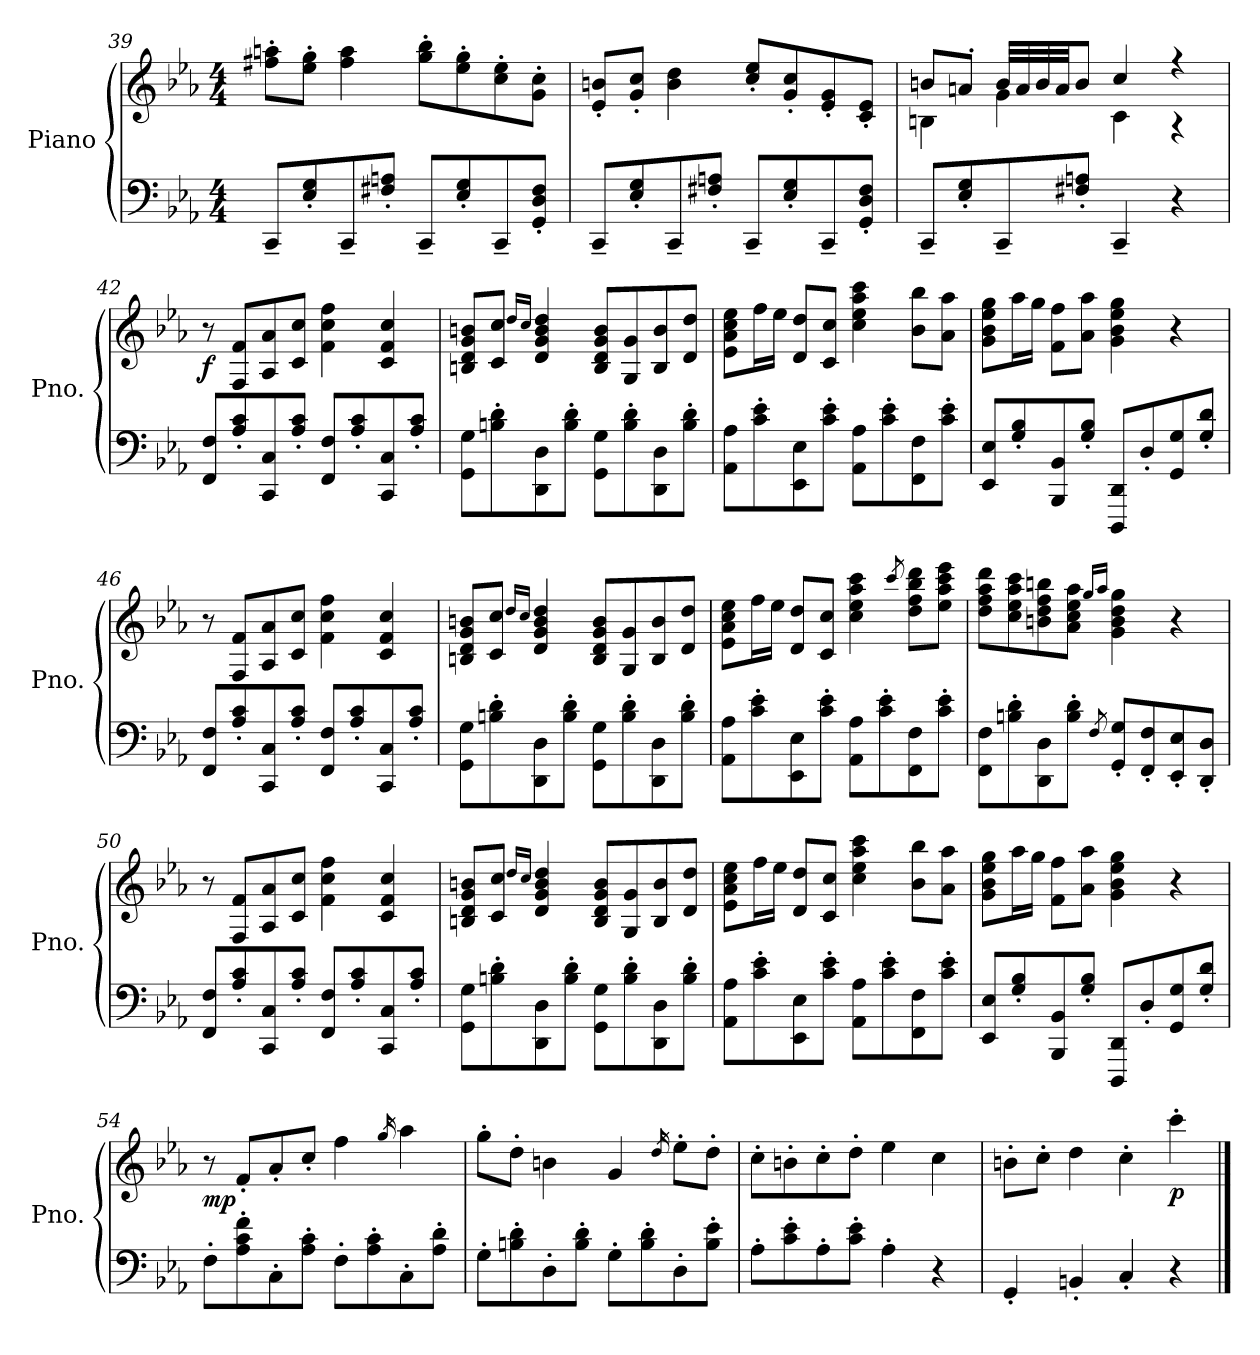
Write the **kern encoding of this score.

**kern	**kern	**dynam
*part1	*part1	*part1
*staff2	*staff1	*staff1/2
*I"Piano	*	*
*I'Pno.	*	*
*clefF4	*clefG2	*
*k[b-e-a-]	*k[b-e-a-]	*
*M4/4	*M4/4	*
=39	=39	=39
8CC~/L	8ff#X\' 8aan\'L	.
8E-/' 8G/'	8ee-\' 8gg\'J	.
8CC~/	4ff#\ 4aa\	.
8F#X/' 8An/'J	.	.
8CC~/L	8gg\' 8bb-\'L	.
8E-/' 8G/'	8ee-\' 8gg\'	.
8CC~/	8cc\' 8ee-\'	.
8GG/' 8D/' 8F#/'J	8g\' 8cc\'J	.
=40	=40	=40
8CC~/L	8e-/' 8bn/'L	.
8E-/' 8G/'	8g/' 8cc/'J	.
8CC~/	4b\ 4dd\	.
8F#X/' 8An/'J	.	.
8CC~/L	8cc/' 8ee-/'L	.
8E-/' 8G/'	8g/' 8cc/'	.
8CC~/	8e-/' 8g/'	.
8GG/' 8D/' 8F#/'J	8c/' 8e-/'J	.
!!LO:PB:g=z
=41	=41	=41
*	*^	*
8CC~/L	8bn/L	4Bn\	.
8E-/' 8G/'	8an'/J	.	.
8CC~/	32b/LLL	4g\	.
.	32a/	.	.
.	32b/	.	.
.	32a/JJ	.	.
8F#X/' 8An/'J	8b/J	.	.
4CC~/	4cc/	4c\	.
4r	4r	4r	.
=42	=42	=42	=42
!	!	!	!LO:DY:b
*	*v	*v	*
8FF/ 8F/L	8r	f
8A-/' 8c/'	8F/ 8f/L	.
8CC/ 8C/	8A-/ 8a-/	.
8A-/' 8c/'J	8c/ 8cc/J	.
8FF/ 8F/L	4f\ 4cc\ 4ff\	.
8A-/' 8c/'	.	.
8CC/ 8C/	4c/ 4f/ 4cc/	.
8A-/' 8c/'J	.	.
=43	=43	=43
8GG\ 8G\L	8Bn/ 8d/ 8g/ 8bn/L	.
8Bn\' 8d\'	8c/ 8cc/J	.
.	16qdd/LL	.
.	16qcc/JJ	.
8DD\ 8D\	4d/ 4g/ 4b/ 4dd/	.
8B\' 8d\'J	.	.
8GG\ 8G\L	8B/ 8d/ 8g/ 8b/L	.
8B\' 8d\'	8G/ 8g/	.
8DD\ 8D\	8B/ 8b/	.
8B\' 8d\'J	8d/ 8dd/J	.
!!LO:LB:g=z
=44	=44	=44
8AA-\ 8A-\L	8e-\ 8a-\ 8cc\ 8ee-\L	.
8c\' 8e-\'	16ff\L	.
.	16ee-\JJ	.
8EE-\ 8E-\	8d/ 8dd/L	.
8c\' 8e-\'J	8c/ 8cc/J	.
8AA-\ 8A-\L	4cc\ 4ee-\ 4aa-\ 4ccc\	.
8c\' 8e-\'	.	.
8FF\ 8F\	8b-\ 8bb-\L	.
8c\' 8e-\'J	8a-\ 8aa-\J	.
=45	=45	=45
8EE-/ 8E-/L	8g\ 8b-\ 8ee-\ 8gg\L	.
8G/' 8B-/'	16aa-\L	.
.	16gg\JJ	.
8BBB-/ 8BB-/	8f\ 8ff\L	.
8G/' 8B-/'J	8a-\ 8aa-\J	.
8DDD/ 8DD/L	4g\ 4b-\ 4ee-\ 4gg\	.
8D'/	.	.
8GG/ 8G/	4r	.
8G/' 8d/'J	.	.
=46	=46	=46
8FF/ 8F/L	8r	.
8A-/' 8c/'	8F/ 8f/L	.
8CC/ 8C/	8A-/ 8a-/	.
8A-/' 8c/'J	8c/ 8cc/J	.
8FF/ 8F/L	4f\ 4cc\ 4ff\	.
8A-/' 8c/'	.	.
8CC/ 8C/	4c/ 4f/ 4cc/	.
8A-/' 8c/'J	.	.
=47	=47	=47
8GG\ 8G\L	8Bn/ 8d/ 8g/ 8bn/L	.
8Bn\' 8d\'	8c/ 8cc/J	.
.	16qdd/LL	.
.	16qcc/JJ	.
8DD\ 8D\	4d/ 4g/ 4b/ 4dd/	.
8B\' 8d\'J	.	.
8GG\ 8G\L	8B/ 8d/ 8g/ 8b/L	.
8B\' 8d\'	8G/ 8g/	.
8DD\ 8D\	8B/ 8b/	.
8B\' 8d\'J	8d/ 8dd/J	.
!!LO:LB:g=z
=48	=48	=48
8AA-\ 8A-\L	8e-\ 8a-\ 8cc\ 8ee-\L	.
8c\' 8e-\'	16ff\L	.
.	16ee-\JJ	.
8EE-\ 8E-\	8d/ 8dd/L	.
8c\' 8e-\'J	8c/ 8cc/J	.
8AA-\ 8A-\L	4cc\ 4ee-\ 4aa-\ 4ccc\	.
8c\' 8e-\'	.	.
.	8qccc/	.
8FF\ 8F\	8dd\ 8ff\ 8bb-\ 8ddd\L	.
8c\' 8e-\'J	8ee-\ 8aa-\ 8ccc\ 8eee-\J	.
=49	=49	=49
8FF\ 8F\L	8dd\ 8ff\ 8aa-\ 8ddd\L	.
8Bn\' 8d\'	8cc\ 8ee-\ 8aa-\ 8ccc\	.
8DD\ 8D\	8bn\ 8dd\ 8ff\ 8bbn\	.
8B\' 8d\'J	8a-\ 8cc\ 8ee-\ 8aa-\J	.
.	16qgg/LL	.
8qF/	16qaa-/JJ	.
8GG/' 8G/'L	4g\ 4b\ 4dd\ 4gg\	.
8FF/' 8F/'	.	.
8EE-/' 8E-/'	4r	.
8DD/' 8D/'J	.	.
=50	=50	=50
8FF/ 8F/L	8r	.
8A-/' 8c/'	8F/ 8f/L	.
8CC/ 8C/	8A-/ 8a-/	.
8A-/' 8c/'J	8c/ 8cc/J	.
8FF/ 8F/L	4f\ 4cc\ 4ff\	.
8A-/' 8c/'	.	.
8CC/ 8C/	4c/ 4f/ 4cc/	.
8A-/' 8c/'J	.	.
!!LO:LB:g=z
=51	=51	=51
8GG\ 8G\L	8Bn/ 8d/ 8g/ 8bn/L	.
8Bn\' 8d\'	8c/ 8cc/J	.
.	16qdd/LL	.
.	16qcc/JJ	.
8DD\ 8D\	4d/ 4g/ 4b/ 4dd/	.
8B\' 8d\'J	.	.
8GG\ 8G\L	8B/ 8d/ 8g/ 8b/L	.
8B\' 8d\'	8G/ 8g/	.
8DD\ 8D\	8B/ 8b/	.
8B\' 8d\'J	8d/ 8dd/J	.
=52	=52	=52
8AA-\ 8A-\L	8e-\ 8a-\ 8cc\ 8ee-\L	.
8c\' 8e-\'	16ff\L	.
.	16ee-\JJ	.
8EE-\ 8E-\	8d/ 8dd/L	.
8c\' 8e-\'J	8c/ 8cc/J	.
8AA-\ 8A-\L	4cc\ 4ee-\ 4aa-\ 4ccc\	.
8c\' 8e-\'	.	.
8FF\ 8F\	8b-\ 8bb-\L	.
8c\' 8e-\'J	8a-\ 8aa-\J	.
=53	=53	=53
8EE-/ 8E-/L	8g\ 8b-\ 8ee-\ 8gg\L	.
8G/' 8B-/'	16aa-\L	.
.	16gg\JJ	.
8BBB-/ 8BB-/	8f\ 8ff\L	.
8G/' 8B-/'J	8a-\ 8aa-\J	.
8DDD/ 8DD/L	4g\ 4b-\ 4ee-\ 4gg\	.
8D'/	.	.
8GG/ 8G/	4r	.
8G/' 8d/'J	.	.
=54	=54	=54
!	!	!LO:DY:b
8F'\L	8r	mp
8A-\' 8c\' 8f\'	8f'/L	.
8C'\	8a-'/	.
8A-\' 8c\'J	8cc'/J	.
8F'\L	4ff\	.
8A-\' 8c\'	.	.
.	16qgg/	.
8C'\	4aa-\	.
8A-\' 8d\'J	.	.
!!LO:LB:g=z
=55	=55	=55
8G'\L	8gg'\L	.
8Bn\' 8d\'	8dd'\J	.
8D'\	4bn\	.
8B\' 8d\'J	.	.
8G'\L	4g/	.
8B\' 8d\'	.	.
.	16qdd/	.
8D'\	8ee-'\L	.
8B\' 8e-\'J	8dd'\J	.
=56	=56	=56
8A-'\L	8cc'\L	.
8c\' 8e-\'	8bn'\	.
8A-'\	8cc'\	.
8c\' 8e-\'J	8dd'\J	.
4A-'\	4ee-\	.
4r	4cc\	.
=57	=57	=57
4GG'/	8bn'\L	.
.	8cc'\J	.
4BBn'/	4dd\	.
4C'/	4cc'\	.
!	!	!LO:DY:b
4r	4ccc'\	p
==	==	==
*-	*-	*-
